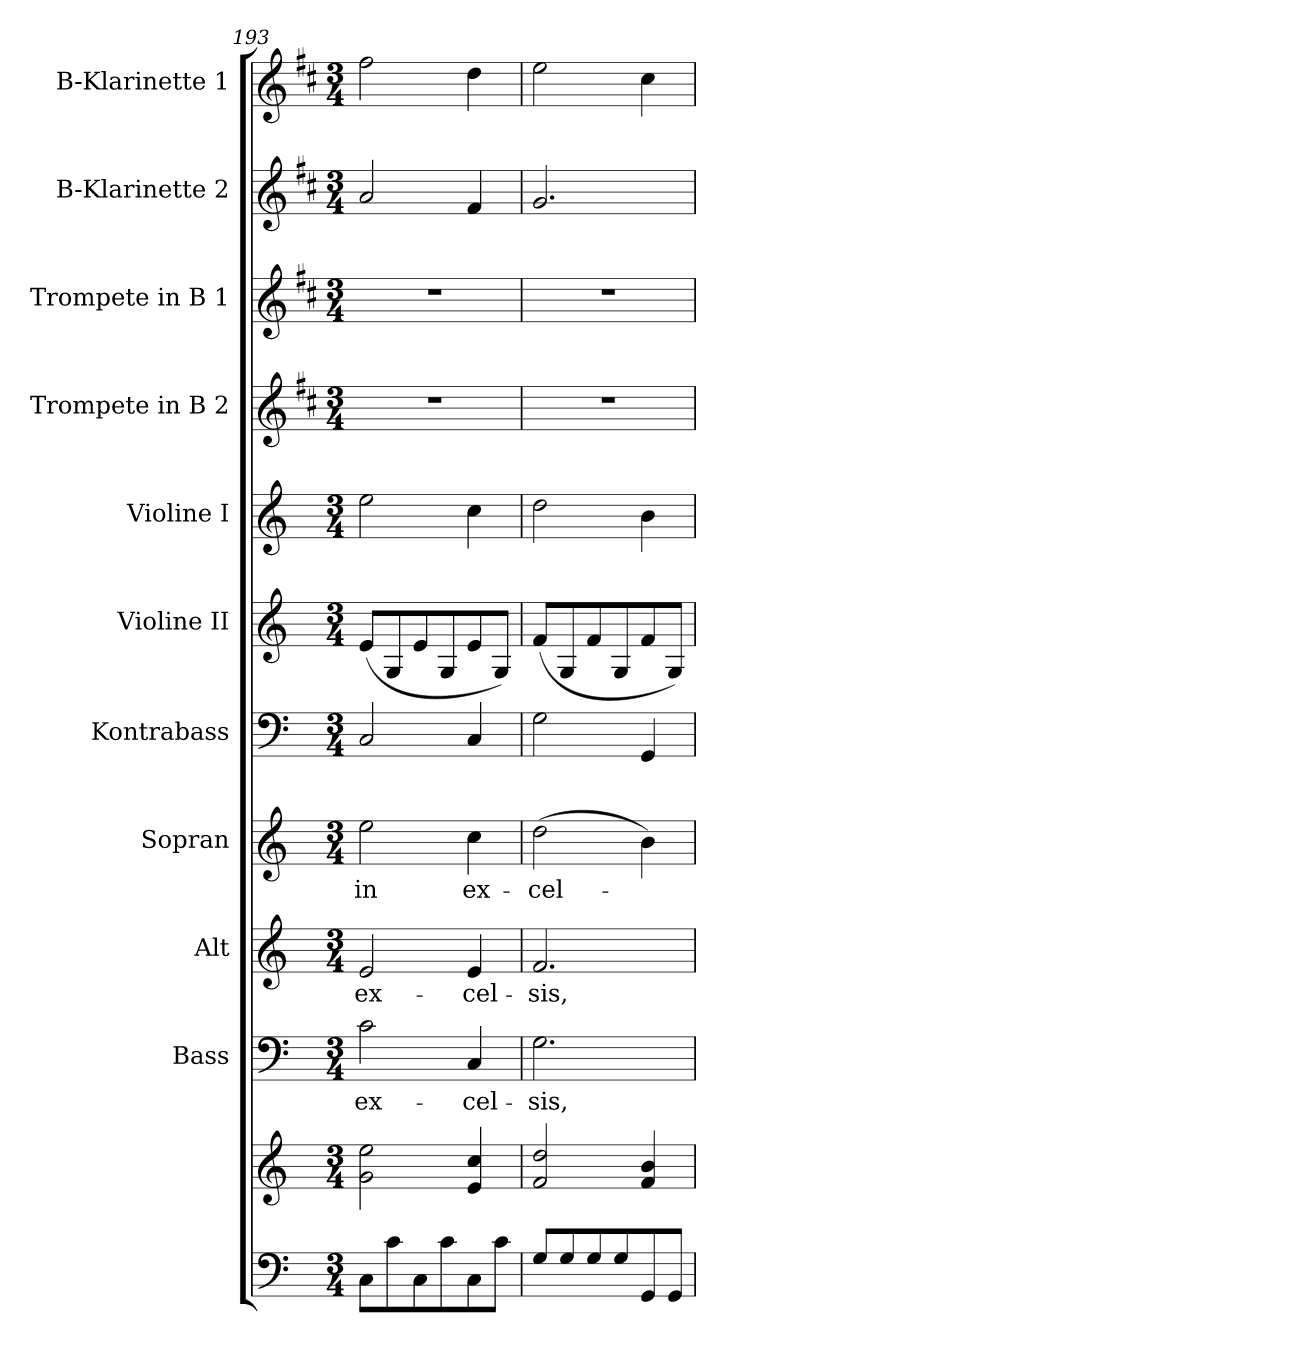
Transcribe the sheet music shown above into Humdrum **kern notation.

**kern	**kern	**kern	**text	**kern	**text	**kern	**text	**kern	**kern	**kern	**kern	**kern	**kern	**kern
*part11	*part11	*part10	*part10	*part9	*part9	*part8	*part8	*part7	*part6	*part5	*part4	*part3	*part2	*part1
*staff12	*staff11	*staff10	*staff10	*staff9	*staff9	*staff8	*staff8	*staff7	*staff6	*staff5	*staff4	*staff3	*staff2	*staff1
*	*	*I"Bass	*	*I"Alt	*	*I"Sopran	*	*I"Kontrabass	*I"Violine II	*I"Violine I	*I"Trompete in B 2	*I"Trompete in B 1	*I"B-Klarinette 2	*I"B-Klarinette 1
*	*	*I'B.	*	*I'A.	*	*I'S.	*	*I'Kb.	*I'Vl. II	*I'Vl. I	*I'Tr. 2	*I'Tr. 1	*I'B Kl. 2	*I'B Kl. 1
*clefF4	*clefG2	*clefF4	*	*clefG2	*	*clefG2	*	*clefF4	*clefG2	*clefG2	*clefG2	*clefG2	*clefG2	*clefG2
*	*	*	*	*	*	*	*	*ITrd7c12	*	*	*ITrd1c2	*ITrd1c2	*ITrd1c2	*ITrd1c2
*k[]	*k[]	*k[]	*	*k[]	*	*k[]	*	*k[]	*k[]	*k[]	*k[]	*k[]	*k[]	*k[]
*C:	*C:	*C:	*	*C:	*	*C:	*	*C:	*C:	*C:	*C:	*C:	*C:	*C:
*M3/4	*M3/4	*M3/4	*	*M3/4	*	*M3/4	*	*M3/4	*M3/4	*M3/4	*M3/4	*M3/4	*M3/4	*M3/4
=193	=193	=193	=193	=193	=193	=193	=193	=193	=193	=193	=193	=193	=193	=193
!	!	!	!LO:LY:b	!	!LO:LY:b	!	!LO:LY:b	!	!	!	!	!	!	!
8C\L	2g\ 2ee\	2c\	ex-	2e/	ex-	2ee\	in	2CC/	(<8e/L	2ee\	2.r	2.r	2g/	2ee\
8c\	.	.	.	.	.	.	.	.	8G/	.	.	.	.	.
8C\	.	.	.	.	.	.	.	.	8e/	.	.	.	.	.
8c\	.	.	.	.	.	.	.	.	8G/	.	.	.	.	.
!	!	!	!LO:LY:b	!	!LO:LY:b	!	!LO:LY:b	!	!	!	!	!	!	!
8C\	4e/ 4cc/	4C/	-cel-	4e/	-cel-	4cc\	ex-	4CC/	8e/	4cc\	.	.	4e/	4cc\
8c\J	.	.	.	.	.	.	.	.	8G/J)	.	.	.	.	.
=194	=194	=194	=194	=194	=194	=194	=194	=194	=194	=194	=194	=194	=194	=194
!	!	!	!LO:LY:b	!	!LO:LY:b	!	!LO:LY:b	!	!	!	!	!	!	!
8G/L	2f/ 2dd/	2.G\	-sis,	2.f/	-sis,	(>2dd\	-cel-	2GG\	(<8f/L	2dd\	2.r	2.r	2.f/	2dd\
8G/	.	.	.	.	.	.	.	.	8G/	.	.	.	.	.
8G/	.	.	.	.	.	.	.	.	8f/	.	.	.	.	.
8G/	.	.	.	.	.	.	.	.	8G/	.	.	.	.	.
8GG/	4f/ 4b/	.	.	.	.	4b\)	.	4GGG/	8f/	4b\	.	.	.	4b\
8GG/J	.	.	.	.	.	.	.	.	8G/J)	.	.	.	.	.
=	=	=	=	=	=	=	=	=	=	=	=	=	=	=
*-	*-	*-	*-	*-	*-	*-	*-	*-	*-	*-	*-	*-	*-	*-
